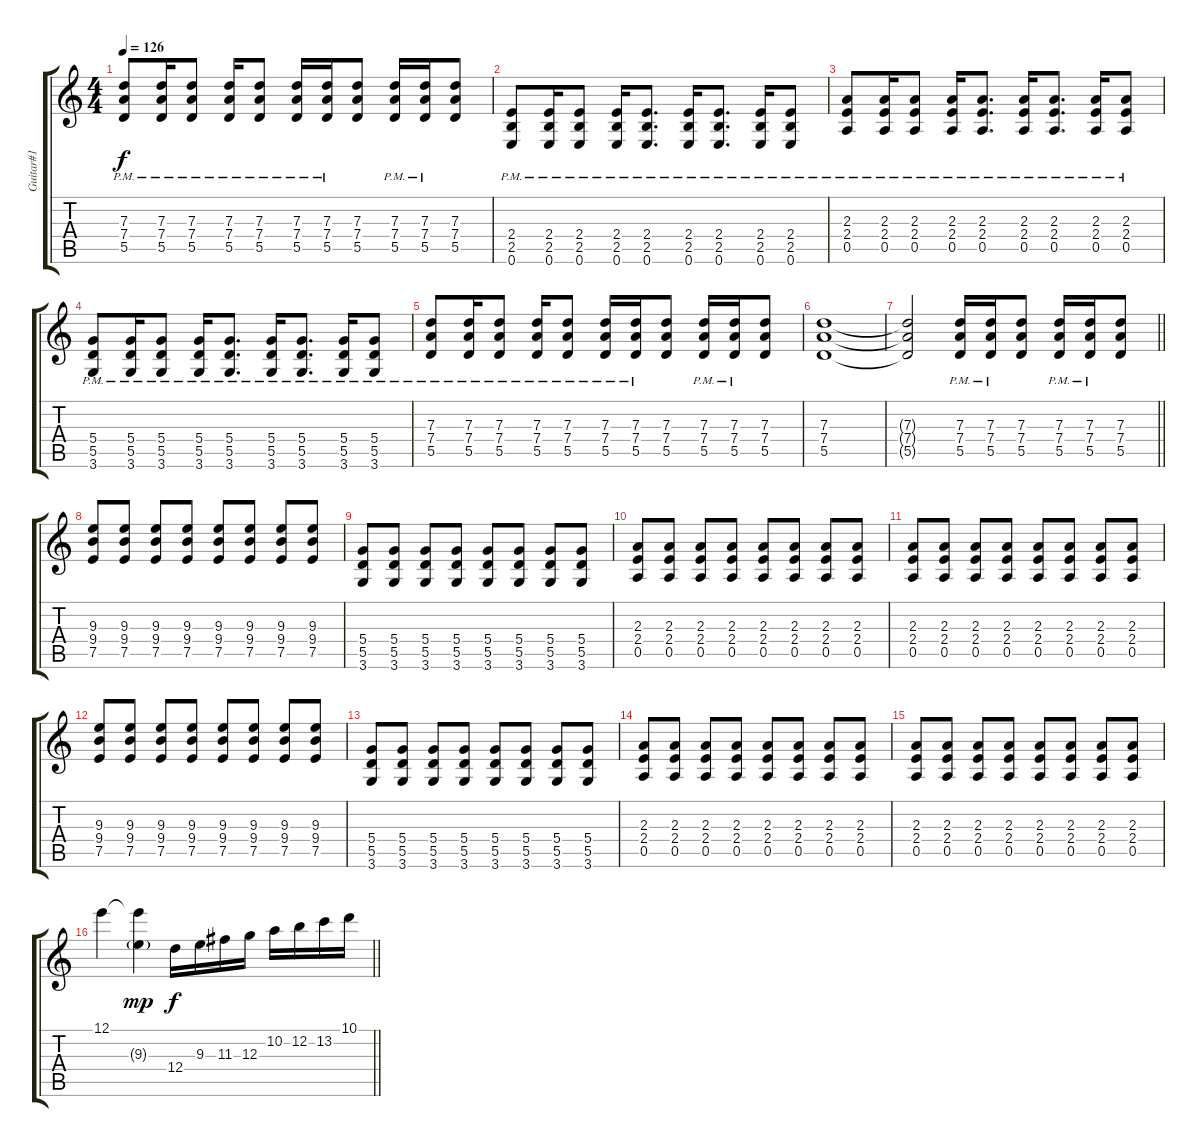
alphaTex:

\track ("Guitar#1" "Guitar#1") {instrument distortionguitar}
\staff {score tabs}
\tuning (E4 B3 G3 D3 A2 E2) {hide}
\ts (4 4)
\tempo 126
\clef g2
\ks c
(7.3{pm} 7.4{pm} 5.5{pm}).8{dy f} (7.3{pm} 7.4{pm} 5.5{pm}).16 (7.3{pm} 7.4{pm} 5.5{pm}).8 (7.3{pm} 7.4{pm} 5.5{pm}).16 (7.3{pm} 7.4{pm} 5.5{pm}).8 (7.3{pm} 7.4{pm} 5.5{pm}).16 (7.3{pm} 7.4{pm} 5.5{pm}).16 (7.3 7.4 5.5).8 (7.3{pm} 7.4{pm} 5.5{pm}).16 (7.3{pm} 7.4{pm} 5.5{pm}).16 (7.3 7.4 5.5).8 |
(2.4{pm} 2.5{pm} 0.6{pm}).8 (2.4{pm} 2.5{pm} 0.6{pm}).16 (2.4{pm} 2.5{pm} 0.6{pm}).8 (2.4{pm} 2.5{pm} 0.6{pm}).16 (2.4{pm} 2.5{pm} 0.6{pm}).8{d} (2.4{pm} 2.5{pm} 0.6{pm}).16 (2.4{pm} 2.5{pm} 0.6{pm}).8{d} (2.4{pm} 2.5{pm} 0.6{pm}).16 (2.4{pm} 2.5{pm} 0.6{pm}).8 |
(2.3{pm} 2.4{pm} 0.5{pm}).8 (2.3{pm} 2.4{pm} 0.5{pm}).16 (2.3{pm} 2.4{pm} 0.5{pm}).8 (2.3{pm} 2.4{pm} 0.5{pm}).16 (2.3{pm} 2.4{pm} 0.5{pm}).8{d} (2.3{pm} 2.4{pm} 0.5{pm}).16 (2.3{pm} 2.4{pm} 0.5{pm}).8{d} (2.3{pm} 2.4{pm} 0.5{pm}).16 (2.3{pm} 2.4{pm} 0.5{pm}).8 |
(5.4{pm} 5.5{pm} 3.6{pm}).8 (5.4{pm} 5.5{pm} 3.6{pm}).16 (5.4{pm} 5.5{pm} 3.6{pm}).8 (5.4{pm} 5.5{pm} 3.6{pm}).16 (5.4{pm} 5.5{pm} 3.6{pm}).8{d} (5.4{pm} 5.5{pm} 3.6{pm}).16 (5.4{pm} 5.5{pm} 3.6{pm}).8{d} (5.4{pm} 5.5{pm} 3.6{pm}).16 (5.4{pm} 5.5{pm} 3.6{pm}).8 |
(7.3{pm} 7.4{pm} 5.5{pm}).8 (7.3{pm} 7.4{pm} 5.5{pm}).16 (7.3{pm} 7.4{pm} 5.5{pm}).8 (7.3{pm} 7.4{pm} 5.5{pm}).16 (7.3{pm} 7.4{pm} 5.5{pm}).8 (7.3{pm} 7.4{pm} 5.5{pm}).16 (7.3{pm} 7.4{pm} 5.5{pm}).16 (7.3 7.4 5.5).8 (7.3{pm} 7.4{pm} 5.5{pm}).16 (7.3{pm} 7.4{pm} 5.5{pm}).16 (7.3 7.4 5.5).8 |
(7.3 7.4 5.5).1 |
\barLineRight lightlight
(7.3{t} 7.4{t} 5.5{t}).2 (7.3{pm} 7.4{pm} 5.5{pm}).16 (7.3{pm} 7.4{pm} 5.5{pm}).16 (7.3 7.4 5.5).8 (7.3{pm} 7.4{pm} 5.5{pm}).16 (7.3{pm} 7.4{pm} 5.5{pm}).16 (7.3 7.4 5.5).8 |
\section ("" "")
(9.3 9.4 7.5).8 (9.3 9.4 7.5).8 (9.3 9.4 7.5).8 (9.3 9.4 7.5).8 (9.3 9.4 7.5).8 (9.3 9.4 7.5).8 (9.3 9.4 7.5).8 (9.3 9.4 7.5).8 |
(5.4 5.5 3.6).8 (5.4 5.5 3.6).8 (5.4 5.5 3.6).8 (5.4 5.5 3.6).8 (5.4 5.5 3.6).8 (5.4 5.5 3.6).8 (5.4 5.5 3.6).8 (5.4 5.5 3.6).8 |
(2.3 2.4 0.5).8 (2.3 2.4 0.5).8 (2.3 2.4 0.5).8 (2.3 2.4 0.5).8 (2.3 2.4 0.5).8 (2.3 2.4 0.5).8 (2.3 2.4 0.5).8 (2.3 2.4 0.5).8 |
(2.3 2.4 0.5).8 (2.3 2.4 0.5).8 (2.3 2.4 0.5).8 (2.3 2.4 0.5).8 (2.3 2.4 0.5).8 (2.3 2.4 0.5).8 (2.3 2.4 0.5).8 (2.3 2.4 0.5).8 |
(9.3 9.4 7.5).8 (9.3 9.4 7.5).8 (9.3 9.4 7.5).8 (9.3 9.4 7.5).8 (9.3 9.4 7.5).8 (9.3 9.4 7.5).8 (9.3 9.4 7.5).8 (9.3 9.4 7.5).8 |
(5.4 5.5 3.6).8 (5.4 5.5 3.6).8 (5.4 5.5 3.6).8 (5.4 5.5 3.6).8 (5.4 5.5 3.6).8 (5.4 5.5 3.6).8 (5.4 5.5 3.6).8 (5.4 5.5 3.6).8 |
(2.3 2.4 0.5).8 (2.3 2.4 0.5).8 (2.3 2.4 0.5).8 (2.3 2.4 0.5).8 (2.3 2.4 0.5).8 (2.3 2.4 0.5).8 (2.3 2.4 0.5).8 (2.3 2.4 0.5).8 |
(2.3 2.4 0.5).8 (2.3 2.4 0.5).8 (2.3 2.4 0.5).8 (2.3 2.4 0.5).8 (2.3 2.4 0.5).8 (2.3 2.4 0.5).8 (2.3 2.4 0.5).8 (2.3 2.4 0.5).8 |
\barLineRight lightlight
12.1.4 (12.1{t} 9.3{g}).4{dy mp} 12.4.16{dy f} 9.3.16 11.3.16 12.3.16 10.2.16 12.2.16 13.2.16 10.1.16
